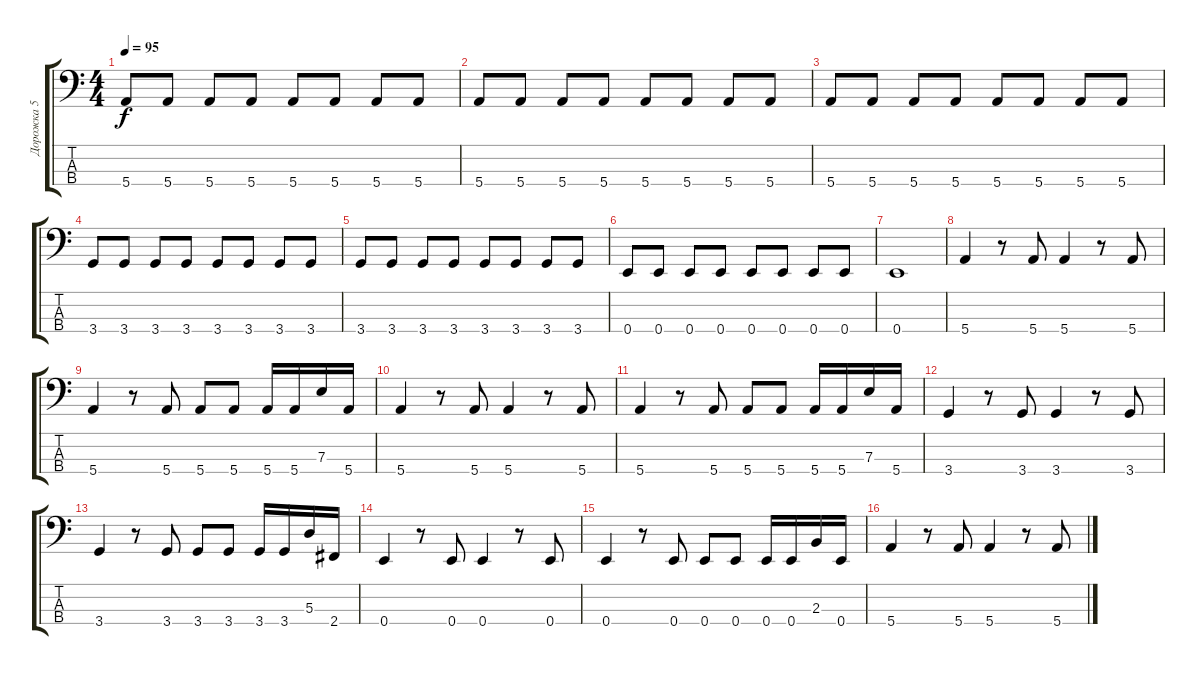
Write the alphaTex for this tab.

\track ("Дорожка 5" "Дорожка 5") {instrument electricbassfinger}
\staff {score tabs}
\tuning (G2 D2 A1 E1) {hide}
\ts (4 4)
\tempo 95
\clef f4
\ks c
5.4.8{dy f} 5.4.8 5.4.8 5.4.8 5.4.8 5.4.8 5.4.8 5.4.8 |
5.4.8 5.4.8 5.4.8 5.4.8 5.4.8 5.4.8 5.4.8 5.4.8 |
5.4.8 5.4.8 5.4.8 5.4.8 5.4.8 5.4.8 5.4.8 5.4.8 |
3.4.8 3.4.8 3.4.8 3.4.8 3.4.8 3.4.8 3.4.8 3.4.8 |
3.4.8 3.4.8 3.4.8 3.4.8 3.4.8 3.4.8 3.4.8 3.4.8 |
0.4.8 0.4.8 0.4.8 0.4.8 0.4.8 0.4.8 0.4.8 0.4.8 |
0.4.1 |
5.4.4 r.8 5.4.8 5.4.4 r.8 5.4.8 |
5.4.4 r.8 5.4.8 5.4.8 5.4.8 5.4.16 5.4.16 7.3.16 5.4.16 |
5.4.4 r.8 5.4.8 5.4.4 r.8 5.4.8 |
5.4.4 r.8 5.4.8 5.4.8 5.4.8 5.4.16 5.4.16 7.3.16 5.4.16 |
3.4.4 r.8 3.4.8 3.4.4 r.8 3.4.8 |
3.4.4 r.8 3.4.8 3.4.8 3.4.8 3.4.16 3.4.16 5.3.16 2.4.16 |
0.4.4 r.8 0.4.8 0.4.4 r.8 0.4.8 |
0.4.4 r.8 0.4.8 0.4.8 0.4.8 0.4.16 0.4.16 2.3.16 0.4.16 |
5.4.4 r.8 5.4.8 5.4.4 r.8 5.4.8
